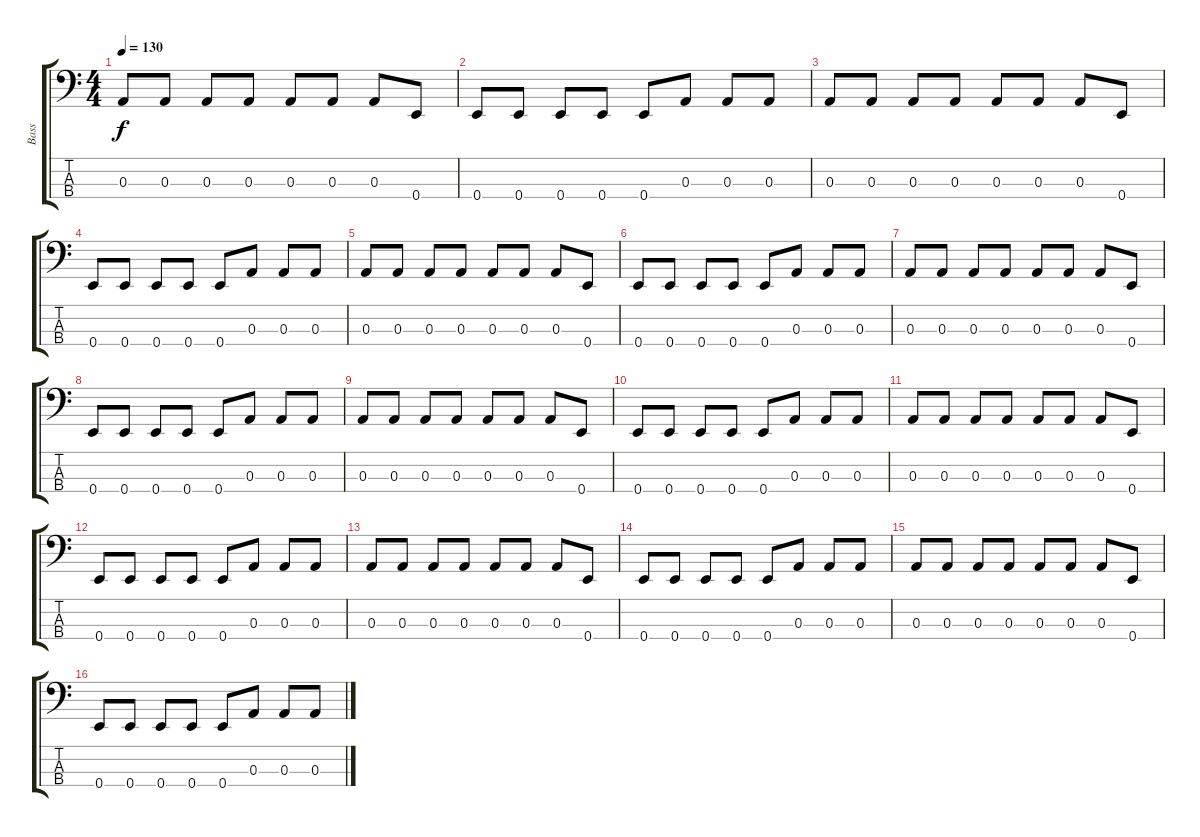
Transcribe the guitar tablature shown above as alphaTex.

\track ("Bass" "Bass") {instrument electricbassfinger}
\staff {score tabs}
\tuning (G2 D2 A1 E1) {hide}
\ts (4 4)
\tempo 130
\clef f4
\ks c
0.3.8{dy f} 0.3.8 0.3.8 0.3.8 0.3.8 0.3.8 0.3.8 0.4.8 |
0.4.8 0.4.8 0.4.8 0.4.8 0.4.8 0.3.8 0.3.8 0.3.8 |
0.3.8 0.3.8 0.3.8 0.3.8 0.3.8 0.3.8 0.3.8 0.4.8 |
0.4.8 0.4.8 0.4.8 0.4.8 0.4.8 0.3.8 0.3.8 0.3.8 |
0.3.8 0.3.8 0.3.8 0.3.8 0.3.8 0.3.8 0.3.8 0.4.8 |
0.4.8 0.4.8 0.4.8 0.4.8 0.4.8 0.3.8 0.3.8 0.3.8 |
0.3.8 0.3.8 0.3.8 0.3.8 0.3.8 0.3.8 0.3.8 0.4.8 |
0.4.8 0.4.8 0.4.8 0.4.8 0.4.8 0.3.8 0.3.8 0.3.8 |
0.3.8 0.3.8 0.3.8 0.3.8 0.3.8 0.3.8 0.3.8 0.4.8 |
0.4.8 0.4.8 0.4.8 0.4.8 0.4.8 0.3.8 0.3.8 0.3.8 |
0.3.8 0.3.8 0.3.8 0.3.8 0.3.8 0.3.8 0.3.8 0.4.8 |
0.4.8 0.4.8 0.4.8 0.4.8 0.4.8 0.3.8 0.3.8 0.3.8 |
0.3.8 0.3.8 0.3.8 0.3.8 0.3.8 0.3.8 0.3.8 0.4.8 |
0.4.8 0.4.8 0.4.8 0.4.8 0.4.8 0.3.8 0.3.8 0.3.8 |
0.3.8 0.3.8 0.3.8 0.3.8 0.3.8 0.3.8 0.3.8 0.4.8 |
0.4.8 0.4.8 0.4.8 0.4.8 0.4.8 0.3.8 0.3.8 0.3.8
